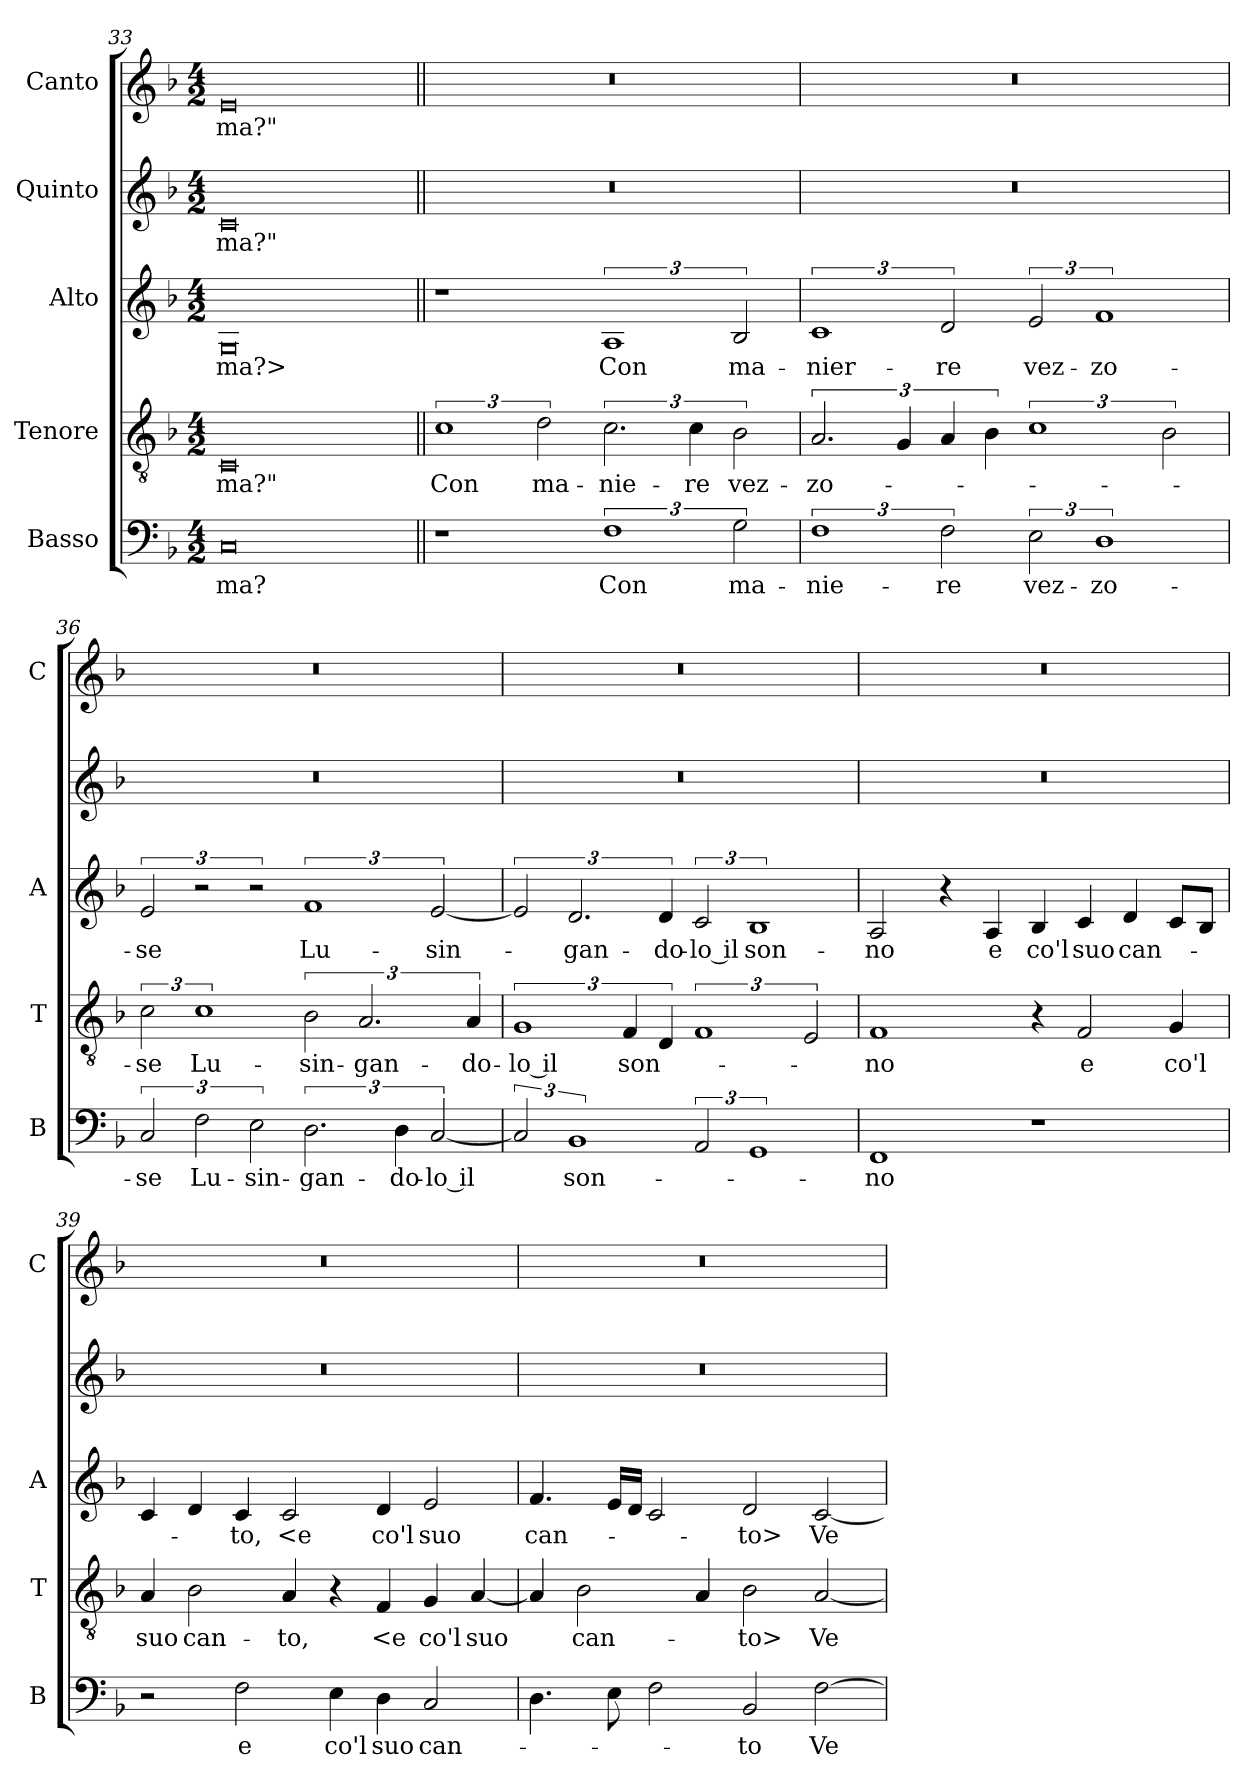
**kern	**text	**kern	**text	**kern	**text	**kern	**text	**kern	**text
*part5	*part5	*part4	*part4	*part3	*part3	*part2	*part2	*part1	*part1
*staff5	*staff5	*staff4	*staff4	*staff3	*staff3	*staff2	*staff2	*staff1	*staff1
*I"Basso	*	*I"Tenore	*	*I"Alto	*	*I"Quinto	*	*I"Canto	*
*I'B	*	*I'T	*	*I'A	*	*	*	*I'C	*
*clefF4	*	*clefGv2	*	*clefG2	*	*clefG2	*	*clefG2	*
*k[b-]	*	*k[b-]	*	*k[b-]	*	*k[b-]	*	*k[b-]	*
*F:	*	*F:	*	*F:	*	*F:	*	*F:	*
*M4/2	*	*M4/2	*	*M4/2	*	*M4/2	*	*M4/2	*
=33	=33	=33	=33	=33	=33	=33	=33	=33	=33
0C	-ma?	0C	-ma?"	0G	-ma?>	0c	-ma?"	0e	-ma?"
=34||	=34||	=34||	=34||	=34||	=34||	=34||	=34||	=34||	=34||
1r	.	3%2c	Con	1r	.	0r	.	0r	.
.	.	3d	ma-	.	.	.	.	.	.
3%2F	Con	3.c	-nie-	3%2A	Con	.	.	.	.
.	.	6c	-re	.	.	.	.	.	.
3G	ma-	3B-	vez-	3B-	ma-	.	.	.	.
=35	=35	=35	=35	=35	=35	=35	=35	=35	=35
3%2F	-nie-	3.A	-zo-	3%2c	-nier-	0r	.	0r	.
.	.	6G	.	.	.	.	.	.	.
3F	-re	6A	.	3d	-re	.	.	.	.
.	.	6B-	.	.	.	.	.	.	.
3E	vez-	3%2c	.	3e	vez-	.	.	.	.
3%2D	-zo-	.	.	3%2f	-zo-	.	.	.	.
.	.	3B-	.	.	.	.	.	.	.
=36	=36	=36	=36	=36	=36	=36	=36	=36	=36
3C	-se	3c	-se	3e	-se	0r	.	0r	.
3F	Lu-	3%2c	Lu-	3r	.	.	.	.	.
3E	-sin-	.	.	3r	.	.	.	.	.
3.D	-gan-	3B-	-sin-	3%2f	Lu-	.	.	.	.
.	.	3.A	-gan-	.	.	.	.	.	.
6D	-do-	.	.	.	.	.	.	.	.
[3C	-lo il	.	.	[3e	-sin-	.	.	.	.
.	.	6A	-do-	.	.	.	.	.	.
=37	=37	=37	=37	=37	=37	=37	=37	=37	=37
3C]	.	3%2G	-lo il	3e]	.	0r	.	0r	.
3%2BB-	son-	.	.	3.d	-gan-	.	.	.	.
.	.	6F	son-	.	.	.	.	.	.
.	.	6D	.	6d	-do-	.	.	.	.
3AA	.	3%2F	.	3c	-lo il	.	.	.	.
3%2GG	.	.	.	3%2B-	son-	.	.	.	.
.	.	3E	.	.	.	.	.	.	.
=38	=38	=38	=38	=38	=38	=38	=38	=38	=38
1FF	-no	1F	-no	2A	-no	0r	.	0r	.
.	.	.	.	4r	.	.	.	.	.
.	.	.	.	4A	e	.	.	.	.
1r	.	4r	.	4B-	co'l	.	.	.	.
.	.	2F	e	4c	suo	.	.	.	.
.	.	.	.	4d	can-	.	.	.	.
.	.	4G	co'l	8cL	.	.	.	.	.
.	.	.	.	8B-J	.	.	.	.	.
=39	=39	=39	=39	=39	=39	=39	=39	=39	=39
2r	.	4A	suo	4c	.	0r	.	0r	.
.	.	2B-	can-	4d	.	.	.	.	.
2F	e	.	.	4c	-to,	.	.	.	.
.	.	4A	-to,	2c	<e	.	.	.	.
4E	co'l	4r	.	.	.	.	.	.	.
4D	suo	4F	<e	4d	co'l	.	.	.	.
2C	can-	4G	co'l	2e	suo	.	.	.	.
.	.	[4A	suo	.	.	.	.	.	.
=40	=40	=40	=40	=40	=40	=40	=40	=40	=40
4.D	.	4A]	.	4.f	can-	0r	.	0r	.
.	.	2B-	can-	.	.	.	.	.	.
8E	.	.	.	16eLL	.	.	.	.	.
.	.	.	.	16dJJ	.	.	.	.	.
2F	.	.	.	2c	.	.	.	.	.
.	.	4A	.	.	.	.	.	.	.
2BB-	-to	2B-	-to>	2d	-to>	.	.	.	.
[2F	Ve-	[2A	Ve-	[2c	Ve-	.	.	.	.
=	=	=	=	=	=	=	=	=	=
*-	*-	*-	*-	*-	*-	*-	*-	*-	*-
